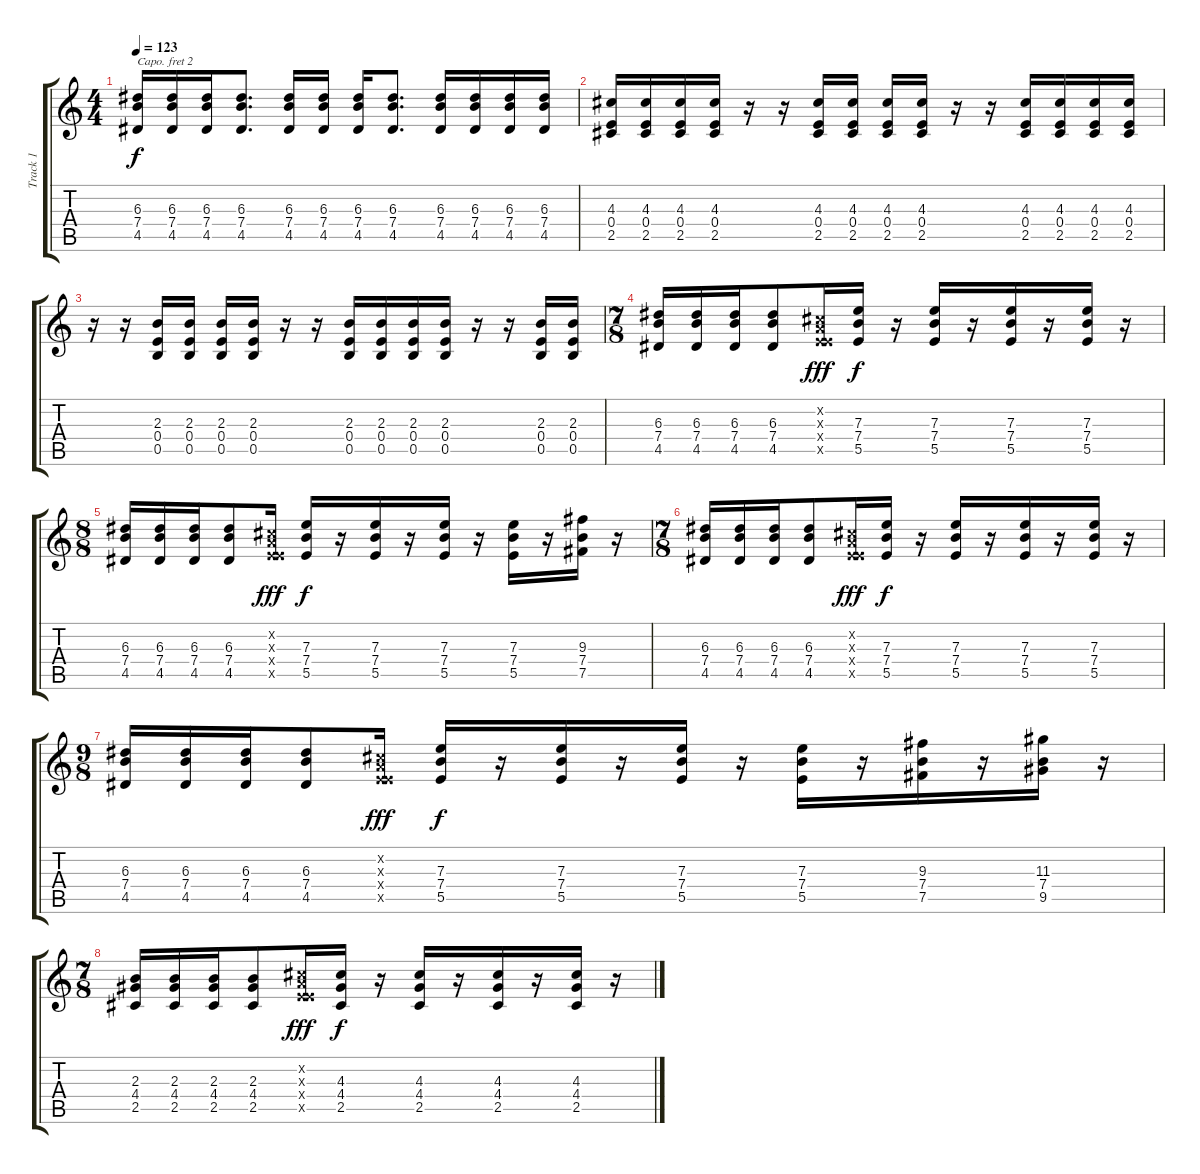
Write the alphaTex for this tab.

\track ("Track 1" "Track 1") {instrument electricguitarclean}
\staff {score tabs}
\capo 2
\tuning (E4 B3 G3 D3 A2 E2) {hide}
\ts (4 4)
\tempo 123
\clef g2
\ks c
(6.3 7.4 4.5).16{dy f} (6.3 7.4 4.5).16 (6.3 7.4 4.5).16 (6.3 7.4 4.5).8{d} (6.3 7.4 4.5).16 (6.3 7.4 4.5).16 (6.3 7.4 4.5).16 (6.3 7.4 4.5).8{d} (6.3 7.4 4.5).16 (6.3 7.4 4.5).16 (6.3 7.4 4.5).16 (6.3 7.4 4.5).16 |
(4.3 0.4 2.5).16 (4.3 0.4 2.5).16 (4.3 0.4 2.5).16 (4.3 0.4 2.5).16 r.16 r.16 (4.3 0.4 2.5).16 (4.3 0.4 2.5).16 (4.3 0.4 2.5).16 (4.3 0.4 2.5).16 r.16 r.16 (4.3 0.4 2.5).16 (4.3 0.4 2.5).16 (4.3 0.4 2.5).16 (4.3 0.4 2.5).16 |
r.16 r.16 (2.3 0.4 0.5).16 (2.3 0.4 0.5).16 (2.3 0.4 0.5).16 (2.3 0.4 0.5).16 r.16 r.16 (2.3 0.4 0.5).16 (2.3 0.4 0.5).16 (2.3 0.4 0.5).16 (2.3 0.4 0.5).16 r.16 r.16 (2.3 0.4 0.5).16 (2.3 0.4 0.5).16 |
\ts (7 8)
(6.3 7.4 4.5).16 (6.3 7.4 4.5).16 (6.3 7.4 4.5).16 (6.3 7.4 4.5).8 (0.2{x} 0.3{x} 0.4{x} 5.5{x}).16{dy fff} (7.3 7.4 5.5).16{dy f} r.16 (7.3 7.4 5.5).16 r.16 (7.3 7.4 5.5).16 r.16 (7.3 7.4 5.5).16 r.16 |
\ts (8 8)
(6.3 7.4 4.5).16 (6.3 7.4 4.5).16 (6.3 7.4 4.5).16 (6.3 7.4 4.5).8 (0.2{x} 0.3{x} 0.4{x} 5.5{x}).16{dy fff} (7.3 7.4 5.5).16{dy f} r.16 (7.3 7.4 5.5).16 r.16 (7.3 7.4 5.5).16 r.16 (7.3 7.4 5.5).16 r.16 (9.3 7.4 7.5).16 r.16 |
\ts (7 8)
(6.3 7.4 4.5).16 (6.3 7.4 4.5).16 (6.3 7.4 4.5).16 (6.3 7.4 4.5).8 (0.2{x} 0.3{x} 0.4{x} 5.5{x}).16{dy fff} (7.3 7.4 5.5).16{dy f} r.16 (7.3 7.4 5.5).16 r.16 (7.3 7.4 5.5).16 r.16 (7.3 7.4 5.5).16 r.16 |
\ts (9 8)
(6.3 7.4 4.5).16 (6.3 7.4 4.5).16 (6.3 7.4 4.5).16 (6.3 7.4 4.5).8 (0.2{x} 0.3{x} 0.4{x} 5.5{x}).16{dy fff} (7.3 7.4 5.5).16{dy f} r.16 (7.3 7.4 5.5).16 r.16 (7.3 7.4 5.5).16 r.16 (7.3 7.4 5.5).16 r.16 (9.3 7.4 7.5).16 r.16 (11.3 7.4 9.5).16 r.16 |
\ts (7 8)
(2.3 4.4 2.5).16 (2.3 4.4 2.5).16 (2.3 4.4 2.5).16 (2.3 4.4 2.5).8 (0.2{x} 0.3{x} 0.4{x} 5.5{x}).16{dy fff} (4.3 4.4 2.5).16{dy f} r.16 (4.3 4.4 2.5).16 r.16 (4.3 4.4 2.5).16 r.16 (4.3 4.4 2.5).16 r.16
